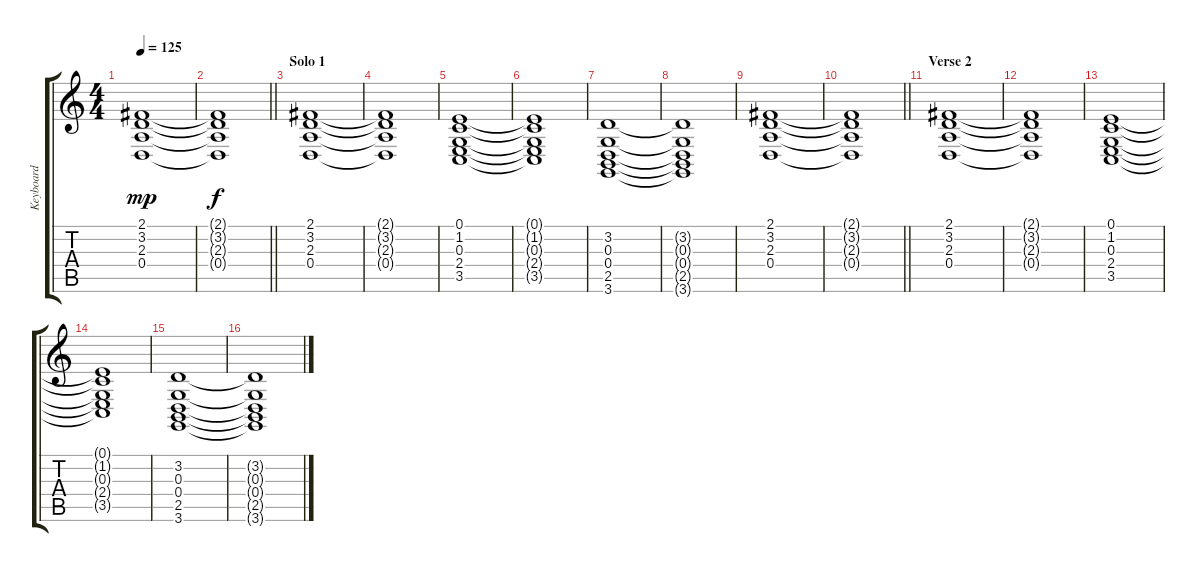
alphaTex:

\track ("Keyboard" "Keyboard") {instrument synthstrings1}
\staff {score tabs}
\tuning (E4 B3 G3 D3 A2 E2) {hide}
\ts (4 4)
\tempo 125
\clef g2
\ks c
(2.1 3.2 2.3 0.4).1{dy mp} |
\barLineRight lightlight
(2.1{t} 3.2{t} 2.3{t} 0.4{t}).1{dy f} |
\section ("" "Solo 1")
(2.1 3.2 2.3 0.4).1 |
(2.1{t} 3.2{t} 2.3{t} 0.4{t}).1 |
(0.1 1.2 0.3 2.4 3.5).1 |
(0.1{t} 1.2{t} 0.3{t} 2.4{t} 3.5{t}).1 |
(3.2 0.3 0.4 2.5 3.6).1 |
(3.2{t} 0.3{t} 0.4{t} 2.5{t} 3.6{t}).1 |
(2.1 3.2 2.3 0.4).1 |
\barLineRight lightlight
(2.1{t} 3.2{t} 2.3{t} 0.4{t}).1 |
\section ("" "Verse 2")
(2.1 3.2 2.3 0.4).1 |
(2.1{t} 3.2{t} 2.3{t} 0.4{t}).1 |
(0.1 1.2 0.3 2.4 3.5).1 |
(0.1{t} 1.2{t} 0.3{t} 2.4{t} 3.5{t}).1 |
(3.2 0.3 0.4 2.5 3.6).1 |
(3.2{t} 0.3{t} 0.4{t} 2.5{t} 3.6{t}).1
